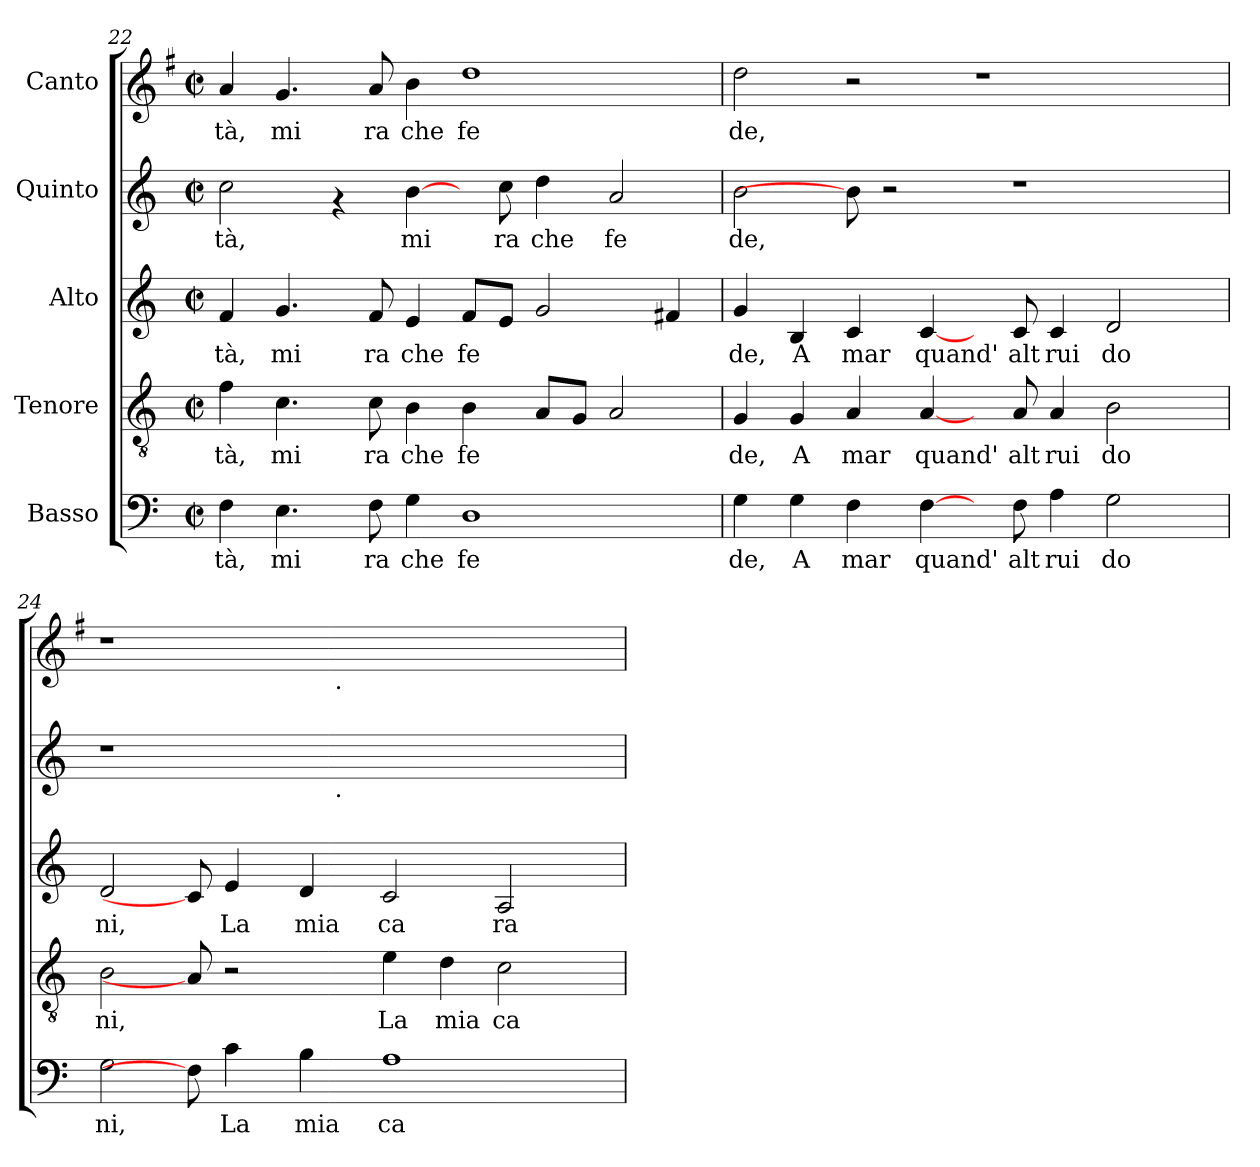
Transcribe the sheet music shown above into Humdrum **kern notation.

**kern	**text	**kern	**text	**kern	**text	**kern	**text	**kern	**text
*part5	*part5	*part4	*part4	*part3	*part3	*part2	*part2	*part1	*part1
*staff5	*staff5	*staff4	*staff4	*staff3	*staff3	*staff2	*staff2	*staff1	*staff1
*I"Basso	*	*I"Tenore	*	*I"Alto	*	*I"Quinto	*	*I"Canto	*
!!LO:PB:g=z
*clefF4	*	*clefGv2	*	*clefG2	*	*clefG2	*	*clefG2	*
*	*	*	*	*	*	*	*	*ITrd-3c-5	*
*k[]	*	*k[]	*	*k[]	*	*k[]	*	*k[]	*
*C:	*	*C:	*	*C:	*	*C:	*	*C:	*
*M2/2	*	*M2/2	*	*M2/2	*	*M2/2	*	*M2/2	*
*met(c|)	*	*met(c|)	*	*met(c|)	*	*met(c|)	*	*met(c|)	*
=22	=22	=22	=22	=22	=22	=22	=22	=22	=22
!	!LO:LY:b:cj	!	!LO:LY:b:cj	!	!LO:LY:b:cj	!	!LO:LY:b:cj	!	!LO:LY:b:cj
4F\	tà,	4f\	tà,	4f/	tà,	2cc\	-tà,	4dd/	tà,
!	!LO:LY:b:cj	!	!LO:LY:b:cj	!	!LO:LY:b:cj	!	!	!	!LO:LY:b:cj
4.E\	mi	4.c\	mi	4.g/	mi	.	.	4.cc/	mi
.	.	.	.	.	.	4rf	.	.	.
!	!LO:LY:b:cj	!	!LO:LY:b:cj	!	!LO:LY:b:cj	!	!	!	!LO:LY:b:cj
8F\	ra	8c\	ra	8f/	ra	.	.	8dd/	ra
!	!LO:LY:b:cj	!	!LO:LY:b:cj	!	!LO:LY:b:cj	!	!LO:LY:b:cj	!	!LO:LY:b:cj
4G\	che	4B\	che	4e/	che	[4b\	mi	4ee\	che
!	!LO:LY:b:cj	!	!LO:LY:b:cj	!	!LO:LY:b:cj	!	!	!	!LO:LY:b:cj
1D	fe	4B\	fe	8f/L	fe	8ryy	.	1gg	fe
!	!	!	!	!	!LO:LY:b:cj	!	!LO:LY:b:cj	!	!
.	.	.	.	8e/J	.	8cc\	ra	.	.
!	!	!	!LO:LY:b:cj	!	!LO:LY:b:cj	!	!LO:LY:b:cj	!	!
.	.	8A/L	.	2g/	.	4dd\	che	.	.
!	!	!	!LO:LY:b:cj	!	!	!	!	!	!
.	.	8G/J	.	.	.	.	.	.	.
!	!	!	!LO:LY:b:cj	!	!	!	!LO:LY:b:cj	!	!
.	.	2A/	.	.	.	2a/	fe	.	.
!	!	!	!	!	!LO:LY:b:cj	!	!	!	!
.	.	.	.	4f#X/	.	.	.	.	.
=23	=23	=23	=23	=23	=23	=23	=23	=23	=23
!	!LO:LY:b:cj	!	!LO:LY:b:cj	!	!LO:LY:b:cj	!	!LO:LY:b:cj	!	!LO:LY:b:cj
4G\	de,	4G/	de,	4g/	de,	2b\	de,	2gg\	de,
!	!LO:LY:b:cj	!	!LO:LY:b:cj	!	!LO:LY:b:cj	!	!	!	!
4G\	A	4G/	A	4B/	A	.	.	.	.
!	!LO:LY:b:cj	!	!LO:LY:b:cj	!	!LO:LY:b:cj	!	!	!	!
4F\	mar	4A/	mar	4c/	mar	8b\]	.	2r	.
.	.	.	.	.	.	2r	.	.	.
!	!LO:LY:b:cj	!	!LO:LY:b:cj	!	!LO:LY:b:cj	!	!	!	!
[4F\	quand'	[4A/	quand'	[4c/	quand'	.	.	.	.
8ryy	.	8ryy	.	8ryy	.	.	.	1r	.
!	!LO:LY:b:cj	!	!LO:LY:b:cj	!	!LO:LY:b:cj	!	!	!	!
8F\	alt	8A/	alt	8c/	alt	1r	.	.	.
!	!LO:LY:b:cj	!	!LO:LY:b:cj	!	!LO:LY:b:cj	!	!	!	!
4A\	rui	4A/	rui	4c/	rui	.	.	.	.
!	!LO:LY:b:cj	!	!LO:LY:b:cj	!	!LO:LY:b:cj	!	!	!	!
2G\	do	2B\	do	2d/	do	.	.	.	.
8ryy	.	8ryy	.	8ryy	.	.	.	8ryy	.
=24	=24	=24	=24	=24	=24	=24	=24	=24	=24
!	!LO:LY:b:cj	!	!LO:LY:b:cj	!	!LO:LY:b:cj	!	!	!	!
*	*	*	*	*	*	*^	*	*^	*
2G\	ni,	2B\	ni,	2d/	ni,	1r	2ryy	.	1r	2ryy	.
8F\]	.	8A/]	.	8c/]	.	.	4ryy	.	.	4ryy	.
!	!LO:LY:b:cj	!	!	!	!LO:LY:b:cj	!	!	!	!	!	!
4c\	La	2r	.	4e/	La	.	.	.	.	.	.
.	.	.	.	.	.	.	8...ryy	.	.	8...ryy	.
!	!LO:LY:b:cj	!	!	!	!LO:LY:b:cj	!	!	!	!	!	!
4B\	mia	.	.	4d/	mia	.	.	.	.	.	.
!	!	!	!	!	!	!	!	!	!	!LO:TX:b:t=.	!
!	!	!	!	!	!	!	!LO:TX:b:t=.	!	!	!	!
.	.	.	.	.	.	.	1ryy	.	.	1ryy	.
.	.	.	.	.	.	1ryy	.	.	1ryy	.	.
!	!LO:LY:b:cj	!	!LO:LY:b:cj	!	!LO:LY:b:cj	!	!	!	!	!	!
1A	ca	4e\	La	2c/	ca	.	.	.	.	.	.
!	!	!	!LO:LY:b:cj	!	!	!	!	!	!	!	!
.	.	4d\	mia	.	.	.	.	.	.	.	.
!	!	!	!LO:LY:b:cj	!	!LO:LY:b:cj	!	!	!	!	!	!
.	.	2c\	ca	2A/	ra	.	.	.	.	.	.
.	.	.	.	.	.	.	8ryy	.	.	8ryy	.
.	.	.	.	.	.	8ryy	.	.	8ryy	.	.
.	.	.	.	.	.	.	64ryy	.	.	64ryy	.
*	*	*	*	*	*	*v	*v	*	*	*	*
*	*	*	*	*	*	*	*	*v	*v	*
=	=	=	=	=	=	=	=	=	=
*-	*-	*-	*-	*-	*-	*-	*-	*-	*-
